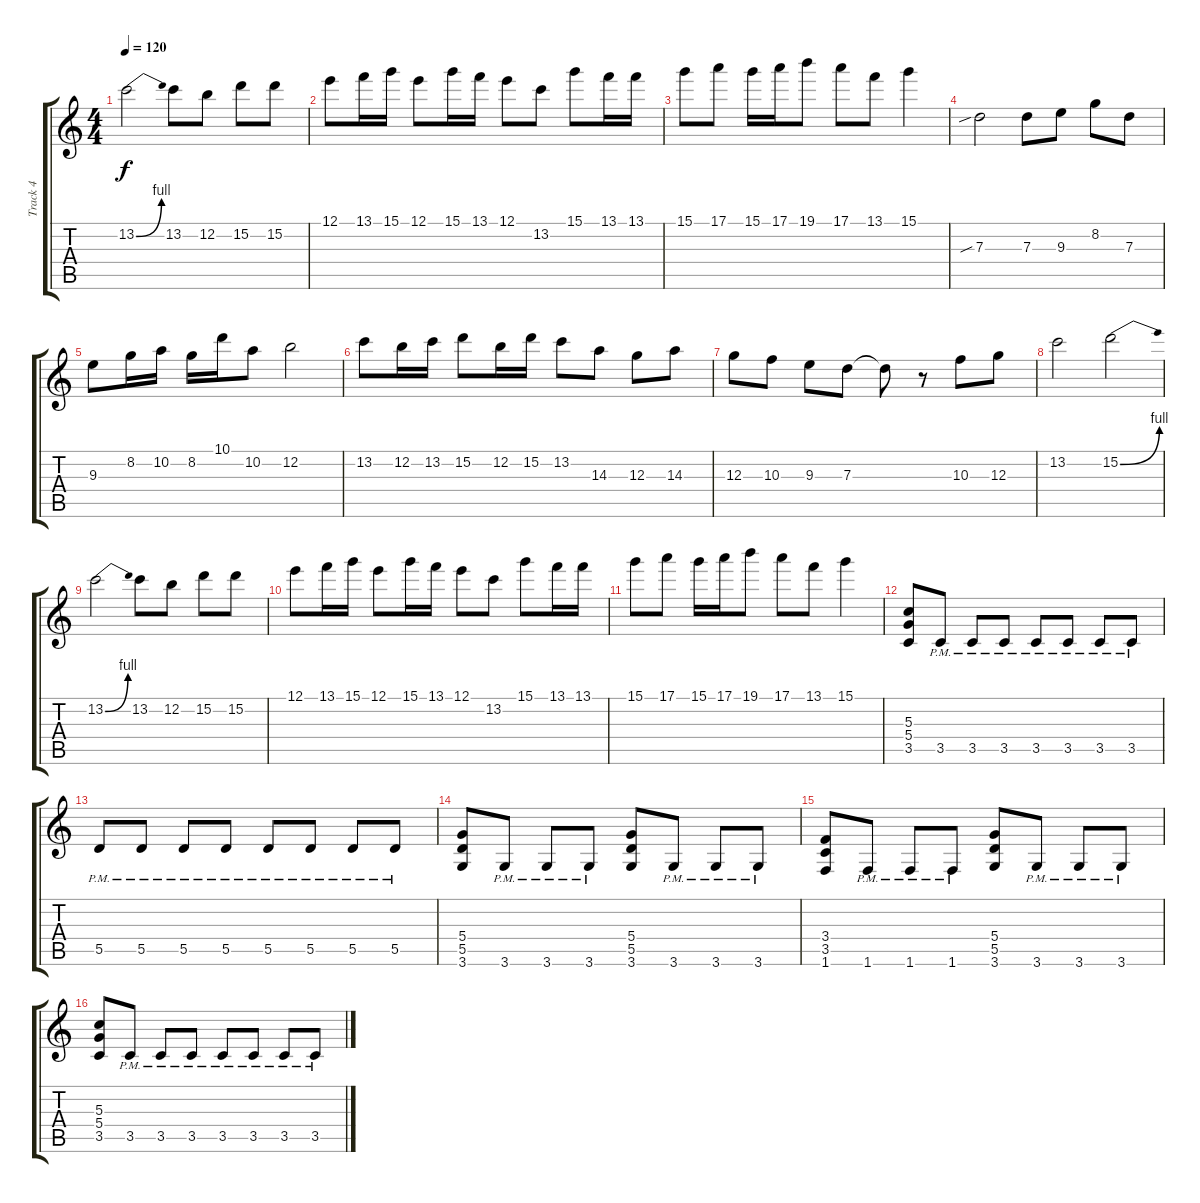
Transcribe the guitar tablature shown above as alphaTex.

\track ("Track 4" "Track 4") {instrument electricguitarjazz}
\staff {score tabs}
\tuning (E4 B3 G3 D3 A2 E2) {hide}
\ts (4 4)
\tempo 120
\clef g2
\ks c
13.2{be (bend 0 0 60 4)}.2{dy f} 13.2.8 12.2.8 15.2.8 15.2.8 |
12.1.8 13.1.16 15.1.16 12.1.8 15.1.16 13.1.16 12.1.8 13.2.8 15.1.8 13.1.16 13.1.16 |
15.1.8 17.1.8 15.1.16 17.1.16 19.1.8 17.1.8 13.1.8 15.1.4 |
7.3{sib}.2 7.3.8 9.3.8 8.2.8 7.3.8 |
9.3.8 8.2.16 10.2.16 8.2.16 10.1.16 10.2.8 12.2.2 |
13.2.8 12.2.16 13.2.16 15.2.8 12.2.16 15.2.16 13.2.8 14.3.8 12.3.8 14.3.8 |
12.3.8 10.3.8 9.3.8 7.3.8 7.3{t}.8 r.8 10.3.8 12.3.8 |
13.2.2 15.2{be (bend 0 0 60 4)}.2 |
13.2{be (bend 0 0 60 4)}.2 13.2.8 12.2.8 15.2.8 15.2.8 |
12.1.8 13.1.16 15.1.16 12.1.8 15.1.16 13.1.16 12.1.8 13.2.8 15.1.8 13.1.16 13.1.16 |
15.1.8 17.1.8 15.1.16 17.1.16 19.1.8 17.1.8 13.1.8 15.1.4 |
(5.3 5.4 3.5).8{instrument overdrivenguitar} 3.5{pm}.8 3.5{pm}.8 3.5{pm}.8 3.5{pm}.8 3.5{pm}.8 3.5{pm}.8 3.5{pm}.8 |
5.5{pm}.8 5.5{pm}.8 5.5{pm}.8 5.5{pm}.8 5.5{pm}.8 5.5{pm}.8 5.5{pm}.8 5.5{pm}.8 |
(5.4 5.5 3.6).8 3.6{pm}.8 3.6{pm}.8 3.6{pm}.8 (5.4 5.5 3.6).8 3.6{pm}.8 3.6{pm}.8 3.6{pm}.8 |
(3.4 3.5 1.6).8 1.6{pm}.8 1.6{pm}.8 1.6{pm}.8 (5.4 5.5 3.6).8 3.6{pm}.8 3.6{pm}.8 3.6{pm}.8 |
(5.3 5.4 3.5).8 3.5{pm}.8 3.5{pm}.8 3.5{pm}.8 3.5{pm}.8 3.5{pm}.8 3.5{pm}.8 3.5{pm}.8
